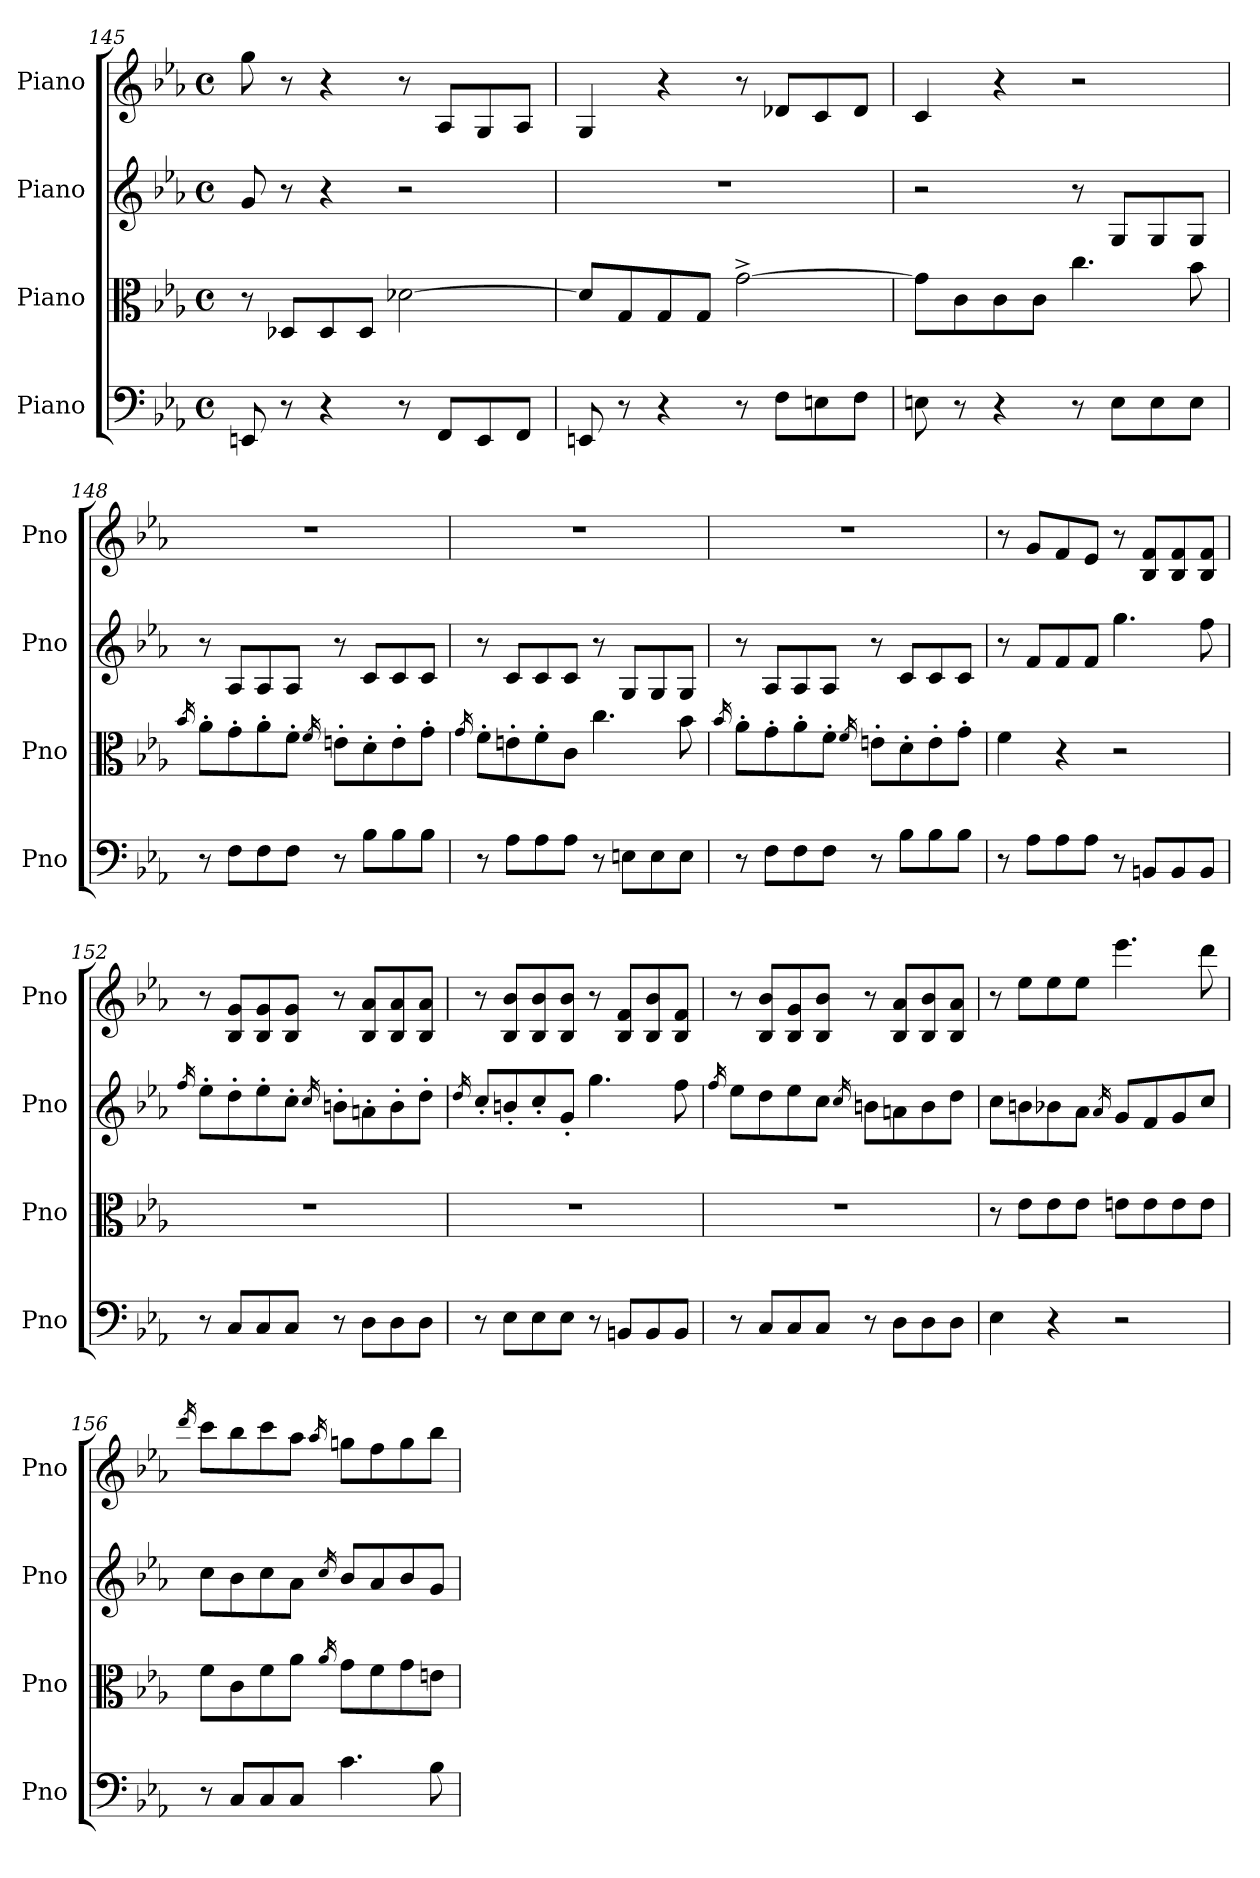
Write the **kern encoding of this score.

**kern	**kern	**kern	**kern
*part4	*part3	*part2	*part1
*staff4	*staff3	*staff2	*staff1
*I"Piano	*I"Piano	*I"Piano	*I"Piano
*I'Pno	*I'Pno	*I'Pno	*I'Pno
*clefF4	*clefC3	*clefG2	*clefG2
*k[b-e-a-]	*k[b-e-a-]	*k[b-e-a-]	*k[b-e-a-]
*M4/4	*M4/4	*M4/4	*M4/4
*met(c)	*met(c)	*met(c)	*met(c)
=145	=145	=145	=145
8EEn/	8r	8g/	8gg\
8r	8D-X/L	8r	8r
4r	8D-/	4r	4r
.	8D-/J	.	.
8r	[2d-X\	2r	8r
8FF/L	.	.	8A-/L
8EE/	.	.	8G/
8FF/J	.	.	8A-/J
=146	=146	=146	=146
8EEn/	8d-/L]	1r	4G/
8r	8G/	.	.
4r	8G/	.	4r
.	8G/J	.	.
8r	[2g^\	.	8r
8F\L	.	.	8d-X/L
8En\	.	.	8c/
8F\J	.	.	8d-/J
=147	=147	=147	=147
8En\	8g\L]	2r	4c/
8r	8c\	.	.
4r	8c\	.	4r
.	8c\J	.	.
8r	4.cc\	8r	2r
8E\L	.	8G/L	.
8E\	.	8G/	.
8E\J	8b-\	8G/J	.
=148	=148	=148	=148
.	16qb-/	.	.
8r	8a-'\L	8r	1r
8F\L	8g'\	8A-/L	.
8F\	8a-'\	8A-/	.
8F\J	8f'\J	8A-/J	.
.	16qf/	.	.
8r	8en'\L	8r	.
8B-\L	8d'\	8c/L	.
8B-\	8e'\	8c/	.
8B-\J	8g'\J	8c/J	.
!!LO:LB:g=z
=149	=149	=149	=149
.	16qg/	.	.
*	*	*	*clefG1
8r	8f'\L	8r	1r
8A-\L	8en'\	8c/L	.
8A-\	8f'\	8c/	.
8A-\J	8c\J	8c/J	.
8r	4.cc\	8r	.
8En\L	.	8G/L	.
8E\	.	8G/	.
8E\J	8b-\	8G/J	.
=150	=150	=150	=150
.	16qb-/	.	.
8r	8a-'\L	8r	1r
8F\L	8g'\	8A-/L	.
8F\	8a-'\	8A-/	.
8F\J	8f'\J	8A-/J	.
.	16qf/	.	.
8r	8en'\L	8r	.
8B-\L	8d'\	8c/L	.
8B-\	8e'\	8c/	.
8B-\J	8g'\J	8c/J	.
=151	=151	=151	=151
8r	4f\	8r	8r
8A-\L	.	8f/L	8g/L
8A-\	4r	8f/	8f/
8A-\J	.	8f/J	8e-/J
8r	2r	4.gg\	8r
8BBn/L	.	.	8B-/ 8f/L
8BB/	.	.	8B-/ 8f/
8BB/J	.	8ff\	8B-/ 8f/J
=152	=152	=152	=152
.	.	16qff/	.
8r	1r	8ee-'\L	8r
8C/L	.	8dd'\	8B-/ 8g/L
8C/	.	8ee-'\	8B-/ 8g/
8C/J	.	8cc'\J	8B-/ 8g/J
.	.	16qcc/	.
8r	.	8bn'\L	8r
8D\L	.	8an'\	8B-/ 8a-/L
8D\	.	8b'\	8B-/ 8a-/
8D\J	.	8dd'\J	8B-/ 8a-/J
=153	=153	=153	=153
.	.	16qdd/	.
8r	1r	8cc'/L	8r
8E-\L	.	8bn'/	8B-/ 8b-/L
8E-\	.	8cc'/	8B-/ 8b-/
8E-\J	.	8g'/J	8B-/ 8b-/J
8r	.	4.gg\	8r
8BBn/L	.	.	8B-/ 8f/L
8BB/	.	.	8B-/ 8b-/
8BB/J	.	8ff\	8B-/ 8f/J
=154	=154	=154	=154
.	.	16qff/	.
8r	1r	8ee-\L	8r
8C/L	.	8dd\	8B-/ 8b-/L
8C/	.	8ee-\	8B-/ 8g/
8C/J	.	8cc\J	8B-/ 8b-/J
.	.	16qcc/	.
8r	.	8bn\L	8r
8D\L	.	8an\	8B-/ 8a-/L
8D\	.	8b\	8B-/ 8b-/
8D\J	.	8dd\J	8B-/ 8a-/J
=155	=155	=155	=155
4E-\	8r	8cc\L	8r
.	8e-\L	8bn\	8ee-\L
4r	8e-\	8b-X\	8ee-\
.	8e-\J	8a-\J	8ee-\J
.	.	16qa-/	.
2r	8en\L	8g/L	4.eee-\
.	8e\	8f/	.
.	8e\	8g/	.
.	8e\J	8cc/J	8ddd\
=156	=156	=156	=156
.	.	.	16qddd/
8r	8f\L	8cc\L	8ccc\L
8C/L	8c\	8b-\	8bb-\
8C/	8f\	8cc\	8ccc\
8C/J	8a-\J	8a-\J	8aa-\J
.	16qa-/	16qcc/	16qaa-/
4.c\	8g\L	8b-/L	8ggn\L
.	8f\	8a-/	8ff\
.	8g\	8b-/	8gg\
8B-\	8en\J	8g/J	8bb-\J
=	=	=	=
*-	*-	*-	*-
